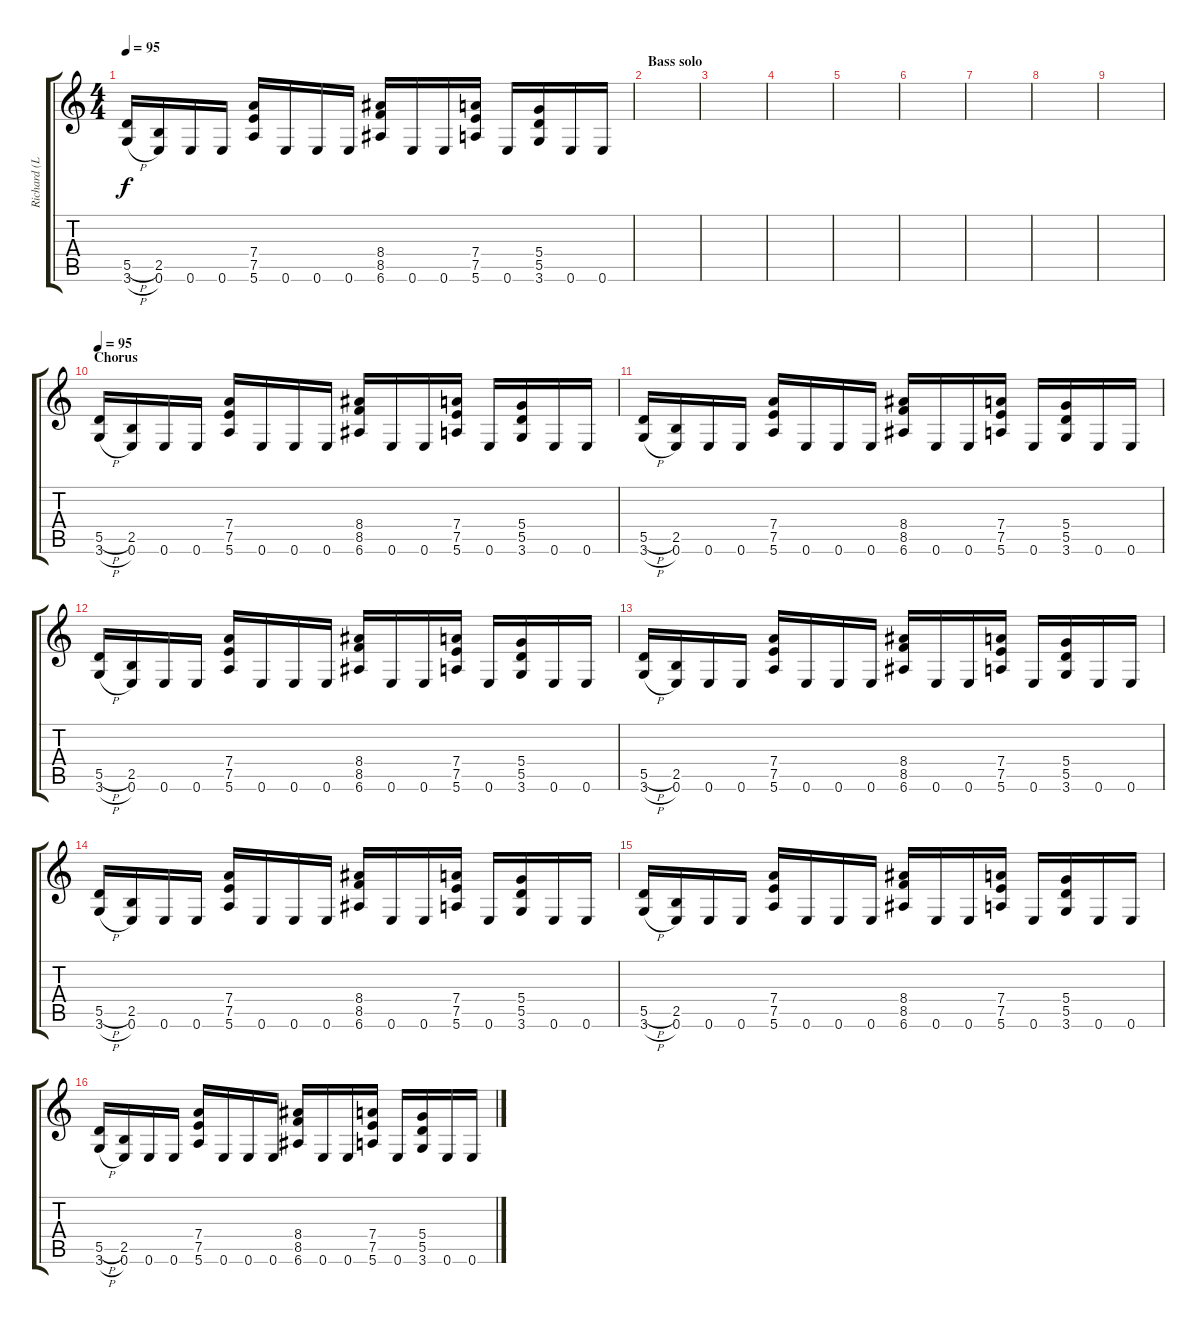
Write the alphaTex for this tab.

\track ("Richard (Lead Guitar)" "Richard (L") {instrument distortionguitar}
\staff {score tabs}
\tuning (E4 B3 G3 D3 A2 E2) {hide}
\ts (4 4)
\tempo 95
\clef g2
\ks c
(5.5{h} 3.6{h}).16{dy f} (2.5 0.6).16 0.6.16 0.6.16 (7.4 7.5 5.6).16 0.6.16 0.6.16 0.6.16 (8.4 8.5 6.6).16 0.6.16 0.6.16 (7.4 7.5 5.6).16 0.6.16 (5.4 5.5 3.6).16 0.6.16 0.6.16 |
\section ("" "Bass solo")
|
|
|
|
|
|
|
|
\section ("" "Chorus")
\tempo 100
\tempo 95
(5.5{h} 3.6{h}).16{volume 14} (2.5 0.6).16 0.6.16 0.6.16 (7.4 7.5 5.6).16 0.6.16 0.6.16 0.6.16 (8.4 8.5 6.6).16 0.6.16 0.6.16 (7.4 7.5 5.6).16 0.6.16 (5.4 5.5 3.6).16 0.6.16 0.6.16 |
(5.5{h} 3.6{h}).16 (2.5 0.6).16 0.6.16 0.6.16 (7.4 7.5 5.6).16 0.6.16 0.6.16 0.6.16 (8.4 8.5 6.6).16 0.6.16 0.6.16 (7.4 7.5 5.6).16 0.6.16 (5.4 5.5 3.6).16 0.6.16 0.6.16 |
(5.5{h} 3.6{h}).16 (2.5 0.6).16 0.6.16 0.6.16 (7.4 7.5 5.6).16 0.6.16 0.6.16 0.6.16 (8.4 8.5 6.6).16 0.6.16 0.6.16 (7.4 7.5 5.6).16 0.6.16 (5.4 5.5 3.6).16 0.6.16 0.6.16 |
(5.5{h} 3.6{h}).16 (2.5 0.6).16 0.6.16 0.6.16 (7.4 7.5 5.6).16 0.6.16 0.6.16 0.6.16 (8.4 8.5 6.6).16 0.6.16 0.6.16 (7.4 7.5 5.6).16 0.6.16 (5.4 5.5 3.6).16 0.6.16 0.6.16 |
(5.5{h} 3.6{h}).16 (2.5 0.6).16 0.6.16 0.6.16 (7.4 7.5 5.6).16 0.6.16 0.6.16 0.6.16 (8.4 8.5 6.6).16 0.6.16 0.6.16 (7.4 7.5 5.6).16 0.6.16 (5.4 5.5 3.6).16 0.6.16 0.6.16 |
(5.5{h} 3.6{h}).16 (2.5 0.6).16 0.6.16 0.6.16 (7.4 7.5 5.6).16 0.6.16 0.6.16 0.6.16 (8.4 8.5 6.6).16 0.6.16 0.6.16 (7.4 7.5 5.6).16 0.6.16 (5.4 5.5 3.6).16 0.6.16 0.6.16 |
(5.5{h} 3.6{h}).16 (2.5 0.6).16 0.6.16 0.6.16 (7.4 7.5 5.6).16 0.6.16 0.6.16 0.6.16 (8.4 8.5 6.6).16 0.6.16 0.6.16 (7.4 7.5 5.6).16 0.6.16 (5.4 5.5 3.6).16 0.6.16 0.6.16
